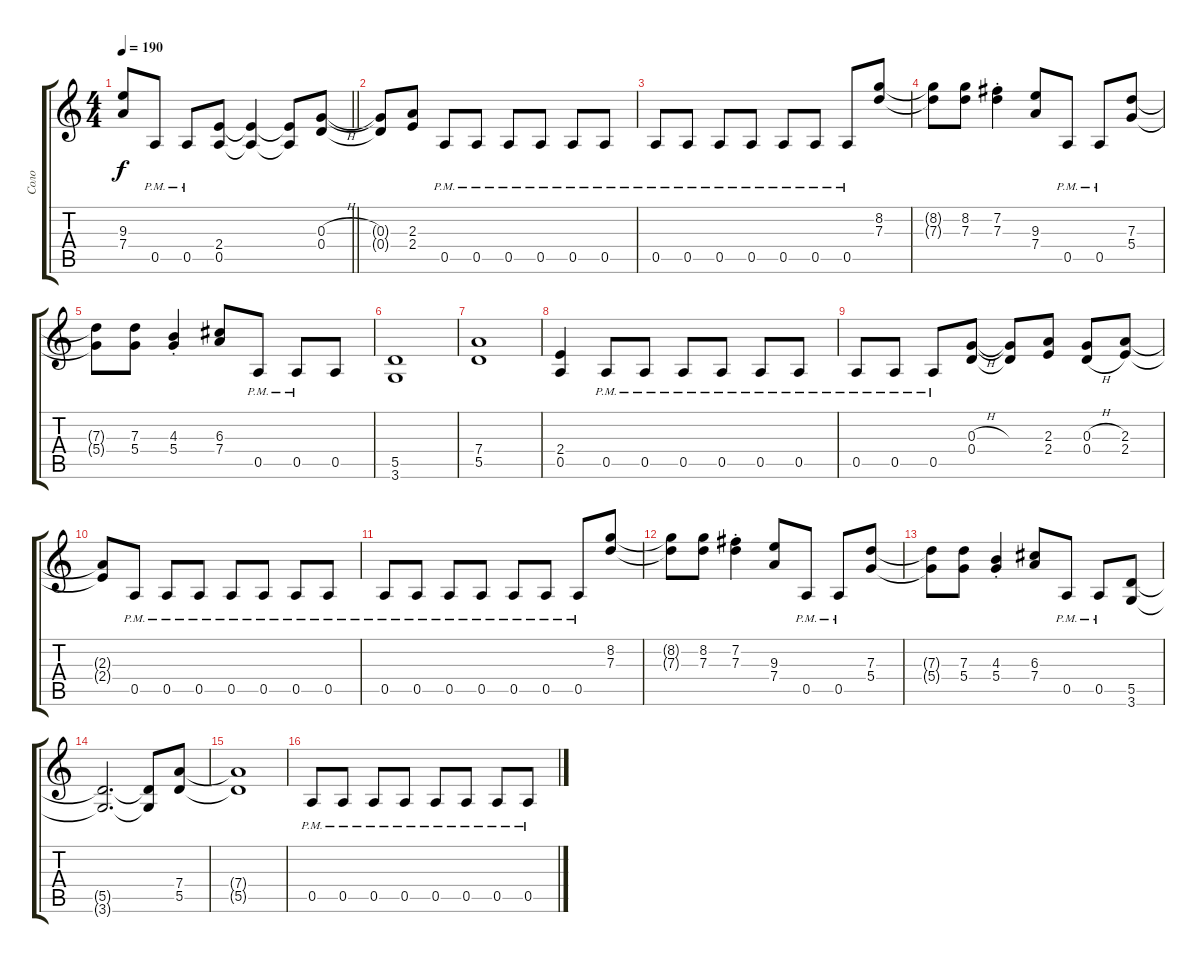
\track ("Соло" "Соло") {instrument distortionguitar}
\staff {score tabs}
\tuning (E4 B3 G3 D3 A2 E2) {hide}
\ts (4 4)
\tempo 190
\clef g2
\barLineRight lightlight
\ks c
(9.3 7.4).8{dy f} 0.5{pm}.8 0.5{pm}.8 (2.4 0.5).8 (2.4{t} 0.5{t}).4 (2.4{t} 0.5{t}).8 (0.3{h} 0.4).8 |
(0.3{t} 0.4{t}).8 (2.3 2.4).8 0.5{pm}.8 0.5{pm}.8 0.5{pm}.8 0.5{pm}.8 0.5{pm}.8 0.5{pm}.8 |
0.5{pm}.8 0.5{pm}.8 0.5{pm}.8 0.5{pm}.8 0.5{pm}.8 0.5{pm}.8 0.5{pm}.8 (8.2 7.3).8 |
(8.2{t} 7.3{t}).8 (8.2 7.3).8 (7.2{st} 7.3{st}).4 (9.3 7.4).8 0.5{pm}.8 0.5{pm}.8 (7.3 5.4).8 |
(7.3{t} 5.4{t}).8 (7.3 5.4).8 (4.3{st} 5.4{st}).4 (6.3 7.4).8 0.5{pm}.8 0.5{pm}.8 0.5.8 |
(5.5 3.6).1 |
(7.4 5.5).1 |
(2.4 0.5).4 0.5{pm}.8 0.5{pm}.8 0.5{pm}.8 0.5{pm}.8 0.5{pm}.8 0.5{pm}.8 |
0.5{pm}.8 0.5{pm}.8 0.5{pm}.8 (0.3{h} 0.4).8 (0.3{t} 0.4{t}).8 (2.3 2.4).8 (0.3{h} 0.4{h}).8 (2.3 2.4).8 |
(2.3{t} 2.4{t}).8 0.5{pm}.8 0.5{pm}.8 0.5{pm}.8 0.5{pm}.8 0.5{pm}.8 0.5{pm}.8 0.5{pm}.8 |
0.5{pm}.8 0.5{pm}.8 0.5{pm}.8 0.5{pm}.8 0.5{pm}.8 0.5{pm}.8 0.5{pm}.8 (8.2 7.3).8 |
(8.2{t} 7.3{t}).8 (8.2 7.3).8 (7.2{st} 7.3{st}).4 (9.3 7.4).8 0.5{pm}.8 0.5{pm}.8 (7.3 5.4).8 |
(7.3{t} 5.4{t}).8 (7.3 5.4).8 (4.3{st} 5.4{st}).4 (6.3 7.4).8 0.5{pm}.8 0.5{pm}.8 (5.5 3.6).8 |
(5.5{t} 3.6{t}).2{d} (5.5{t} 3.6{t}).8 (7.4 5.5).8 |
(7.4{t} 5.5{t}).1 |
0.5{pm}.8 0.5{pm}.8 0.5{pm}.8 0.5{pm}.8 0.5{pm}.8 0.5{pm}.8 0.5{pm}.8 0.5{pm}.8
